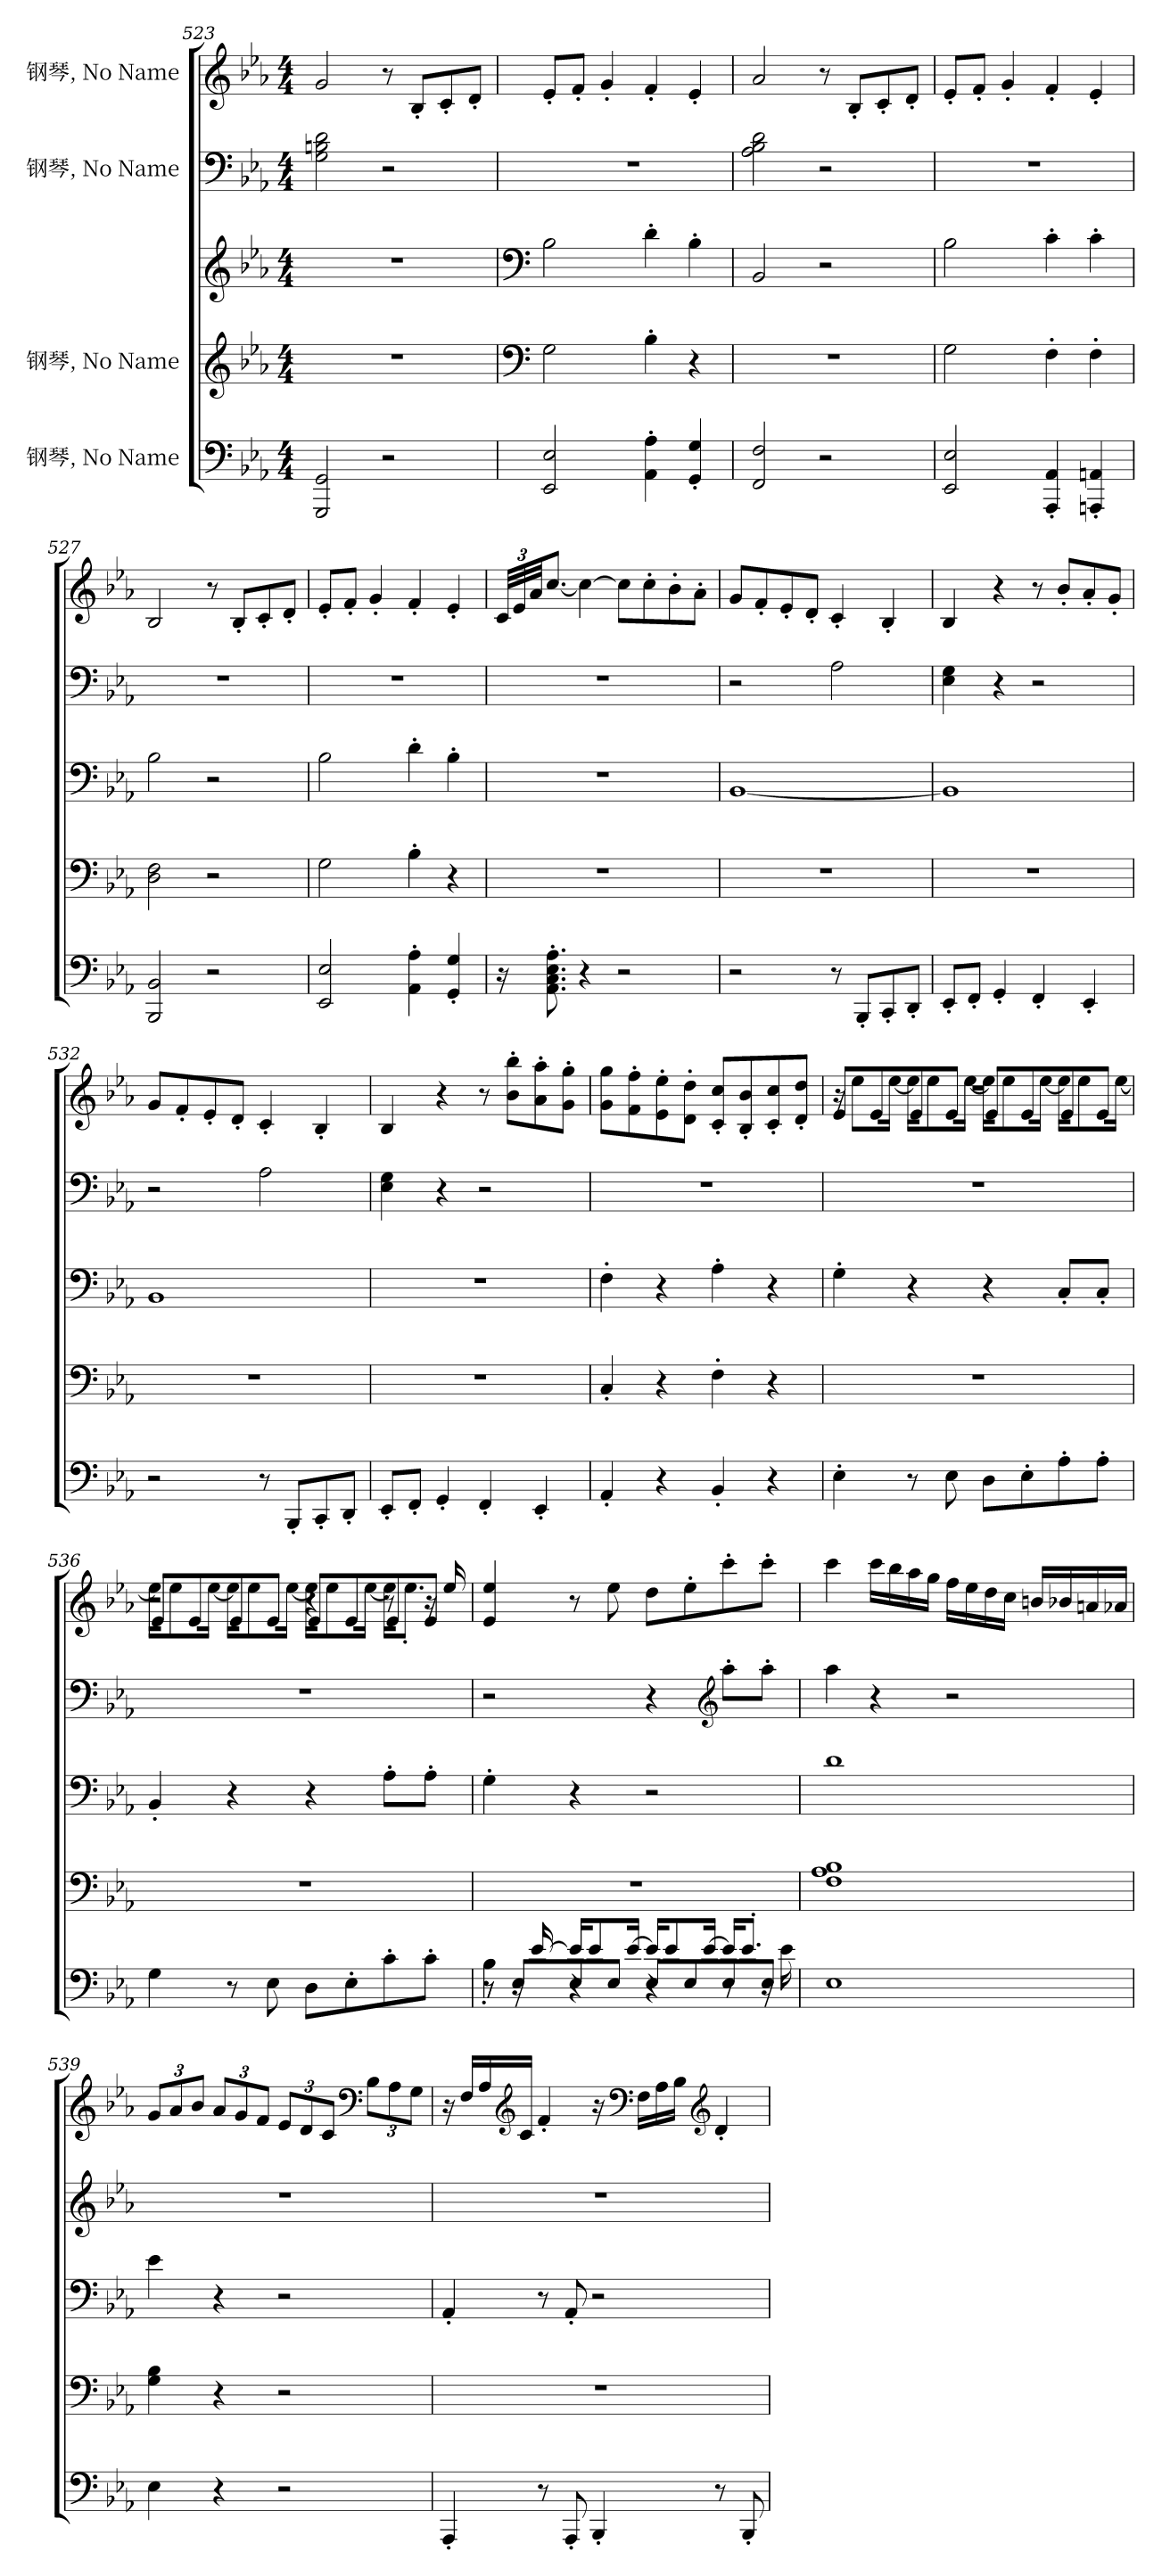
**kern	**kern	**kern	**kern	**kern
*part4	*part3	*part3	*part2	*part1
*staff5	*staff4	*staff3	*staff2	*staff1
*I"钢琴, No Name	*I"钢琴, No Name	*	*I"钢琴, No Name	*I"钢琴, No Name
*clefF4	*clefG2	*clefG2	*clefF4	*clefG2
*k[b-e-a-]	*k[b-e-a-]	*k[b-e-a-]	*k[b-e-a-]	*k[b-e-a-]
*M4/4	*M4/4	*M4/4	*M4/4	*M4/4
=523	=523	=523	=523	=523
2GGG/ 2GG/	1r	1r	2G\ 2Bn\ 2d\	2g/
2r	.	.	2r	8r
*	*	*	*	*MM159
.	.	.	.	8B-'/L
.	.	.	.	8c'/
.	.	.	.	8d'/J
!!LO:LB:g=z
=524	=524	=524	=524	=524
*	*clefF4	*clefF4	*	*
2EE-/ 2E-/	2G\	2B-\	1r	8e-'/L
.	.	.	.	8f'/J
.	.	.	.	4g'/
4AA-\' 4A-\'	4B-'\	4d'\	.	4f'/
4GG/' 4G/'	4r	4B-'\	.	4e-'/
=525	=525	=525	=525	=525
2FF/ 2F/	1r	2BB-/	2A-\ 2B-\ 2d\	2a-/
2r	.	2r	2r	8r
*	*	*	*	*MM159
.	.	.	.	8B-'/L
.	.	.	.	8c'/
.	.	.	.	8d'/J
=526	=526	=526	=526	=526
2EE-/ 2E-/	2G\	2B-\	1r	8e-'/L
.	.	.	.	8f'/J
.	.	.	.	4g'/
4AAA-/' 4AA-/'	4F'\	4c'\	.	4f'/
4AAAn/' 4AAn/'	4F'\	4c'\	.	4e-'/
=527	=527	=527	=527	=527
2BBB-/ 2BB-/	2D\ 2F\	2B-\	1r	2B-/
2r	2r	2r	.	8r
*	*	*	*	*MM159
.	.	.	.	8B-'/L
.	.	.	.	8c'/
.	.	.	.	8d'/J
=528	=528	=528	=528	=528
2EE-/ 2E-/	2G\	2B-\	1r	8e-'/L
.	.	.	.	8f'/J
.	.	.	.	4g'/
4AA-\' 4A-\'	4B-'\	4d'\	.	4f'/
4GG/' 4G/'	4r	4B-'\	.	4e-'/
=529	=529	=529	=529	=529
*	*	*	*	*Xbrackettup
16r	1r	1r	1r	48c/LLL
.	.	.	.	48e-/
*	*	*	*	*MM154
.	.	.	.	48a-/JJ
8.AA-\' 8.C\' 8.E-\' 8.A-\'	.	.	.	[8.cc/J
4r	.	.	.	4cc\_
2r	.	.	.	8cc\L]
*	*	*	*	*MM159
.	.	.	.	8cc'\
.	.	.	.	8b-'\
.	.	.	.	8a-'\J
!!LO:PB:g=z
=530	=530	=530	=530	=530
2r	1r	[1BB-	2r	8g/L
.	.	.	.	8f'/
.	.	.	.	8e-'/
.	.	.	.	8d'/J
8r	.	.	2A-\	4c'/
8BBB-'/L	.	.	.	.
8CC'/	.	.	.	4B-'/
8DD'/J	.	.	.	.
=531	=531	=531	=531	=531
8EE-'/L	1r	1BB-]	4E-\ 4G\	4B-/
8FF'/J	.	.	.	.
4GG'/	.	.	4r	4r
4FF'/	.	.	2r	8r
.	.	.	.	8b-'/L
4EE-'/	.	.	.	8a-'/
*	*	*	*	*MM156
.	.	.	.	8g'/J
=532	=532	=532	=532	=532
*	*	*	*	*MM159
2r	1r	1BB-	2r	8g/L
.	.	.	.	8f'/
.	.	.	.	8e-'/
.	.	.	.	8d'/J
8r	.	.	2A-\	4c'/
8BBB-'/L	.	.	.	.
8CC'/	.	.	.	4B-'/
8DD'/J	.	.	.	.
=533	=533	=533	=533	=533
8EE-'/L	1r	1r	4E-\ 4G\	4B-/
8FF'/J	.	.	.	.
4GG'/	.	.	4r	4r
4FF'/	.	.	2r	8r
.	.	.	.	8b-\' 8bb-\'L
4EE-'/	.	.	.	8a-\' 8aa-\'
*	*	*	*	*MM156
.	.	.	.	8g\' 8gg\'J
!!LO:LB:g=z
=534	=534	=534	=534	=534
*	*	*	*	*MM159
4AA-'/	4C'/	4F'\	1r	8g\ 8gg\L
.	.	.	.	8f\' 8ff\'
4r	4r	4r	.	8e-\' 8ee-\'
.	.	.	.	8d\' 8dd\'J
4BB-'/	4F'\	4A-'\	.	8c/' 8cc/'L
.	.	.	.	8B-/' 8b-/'
4r	4r	4r	.	8c/' 8cc/'
.	.	.	.	8d/' 8dd/'J
=535	=535	=535	=535	=535
*	*	*	*	*MM161
*	*	*	*	*^
*	*	*	*	*	*^
4E-'\	1r	4G'\	1r	1r	16r	8e-/L
.	.	.	.	.	8ee-\L	.
.	.	.	.	.	.	8e-/
.	.	.	.	.	[16ee-\Jk	.
8r	.	4r	.	.	16ee-\KL]	8e-/
.	.	.	.	.	8ee-\	.
8E-\	.	.	.	.	.	8e-/J
.	.	.	.	.	[16ee-\Jk	.
8D\L	.	4r	.	.	16ee-\KL]	8e-/L
.	.	.	.	.	8ee-\	.
8E-'\	.	.	.	.	.	8e-/
.	.	.	.	.	[16ee-\Jk	.
8A-'\	.	8C'/L	.	.	16ee-\KL]	8e-/
.	.	.	.	.	8ee-\	.
8A-'\J	.	8C'/J	.	.	.	8e-/J
.	.	.	.	.	[16ee-\Jk	.
!!LO:PB:g=z	!!	!!
=536	=536	=536	=536	=536	=536	=536
4G\	1r	4BB-'/	1r	2r	16ee-\KL]	8e-/L
.	.	.	.	.	8ee-\	.
.	.	.	.	.	.	8e-/
.	.	.	.	.	[16ee-\Jk	.
8r	.	4r	.	.	16ee-\KL]	8e-/
.	.	.	.	.	8ee-\	.
8E-\	.	.	.	.	.	8e-/J
.	.	.	.	.	[16ee-\Jk	.
8D\L	.	4r	.	4r	16ee-\KL]	8e-/L
.	.	.	.	.	8ee-\	.
8E-'\	.	.	.	.	.	8e-/
.	.	.	.	.	[16ee-\Jk	.
8c'\	.	8A-'\L	.	8r	16ee-\KL]	8e-/
.	.	.	.	.	8.ee-'\J	.
8c'\J	.	8A-'\J	.	16r	.	8e-/J
.	.	.	.	16ee-/	.	.
*	*	*	*	*v	*v	*v
=537	=537	=537	=537	=537
*	*	*	*	*MM161
*^	*	*	*	*
*	*^	*	*	*	*
8r	4B-'\	8r	1r	4G'\	2r	4e-/ 4ee-/
16r	.	8E-/L	.	.	.	.
[16e-/	.	.	.	.	.	.
16e-/KL]	4r	8E-/	.	4r	.	8r
8e-/	.	.	.	.	.	.
.	.	8E-/J	.	.	.	8ee-\
[16e-/Jk	.	.	.	.	.	.
16e-/KL]	4r	8E-/L	.	2r	4r	8dd\L
8e-/	.	.	.	.	.	.
.	.	8E-/	.	.	.	8ee-'\
[16e-/Jk	.	.	.	.	.	.
*	*	*	*	*	*clefG2	*
16e-/KL]	8r	8E-/	.	.	8aa-'\L	8ccc'\
8.e-'/J	.	.	.	.	.	.
.	16r	8E-/J	.	.	8aa-'\J	8ccc'\J
.	16e-\	.	.	.	.	.
*v	*v	*v	*	*	*	*
!!LO:LB:g=z
=538	=538	=538	=538	=538
*	*	*	*	*MM161
1E-	1F 1A- 1B-	1d	4aa-\	4ccc\
.	.	.	4r	16ccc\LL
.	.	.	.	16bb-\
.	.	.	.	16aa-\
.	.	.	.	16gg\JJ
.	.	.	2r	16ff\LL
.	.	.	.	16ee-\
.	.	.	.	16dd\
.	.	.	.	16cc\JJ
.	.	.	.	16bn/LL
.	.	.	.	16b-X/
.	.	.	.	16an/
.	.	.	.	16a-X/JJ
=539	=539	=539	=539	=539
4E-\	4G\ 4B-\	4e-\	1r	12g/L
.	.	.	.	12a-/
.	.	.	.	12b-/J
4r	4r	4r	.	12a-/L
.	.	.	.	12g/
.	.	.	.	12f/J
2r	2r	2r	.	12e-/L
.	.	.	.	12d/
.	.	.	.	12c/J
*	*	*	*	*clefF4
.	.	.	.	12B-\L
.	.	.	.	12A-\
.	.	.	.	12G\J
!!LO:PB:g=z
=540	=540	=540	=540	=540
*	*	*	*	*MM161
4AAA-'/	1r	4AA-'/	1r	16r
.	.	.	.	16F/LL
.	.	.	.	16A-/
*	*	*	*	*clefG2
.	.	.	.	16c/JJ
8r	.	8r	.	4f'/
8AAA-'/	.	8AA-'/	.	.
4BBB-'/	.	2r	.	16r
*	*	*	*	*clefF4
.	.	.	.	16F\LL
.	.	.	.	16A-\
.	.	.	.	16B-\JJ
*	*	*	*	*clefG2
8r	.	.	.	4d'/
8BBB-'/	.	.	.	.
=	=	=	=	=
*-	*-	*-	*-	*-
